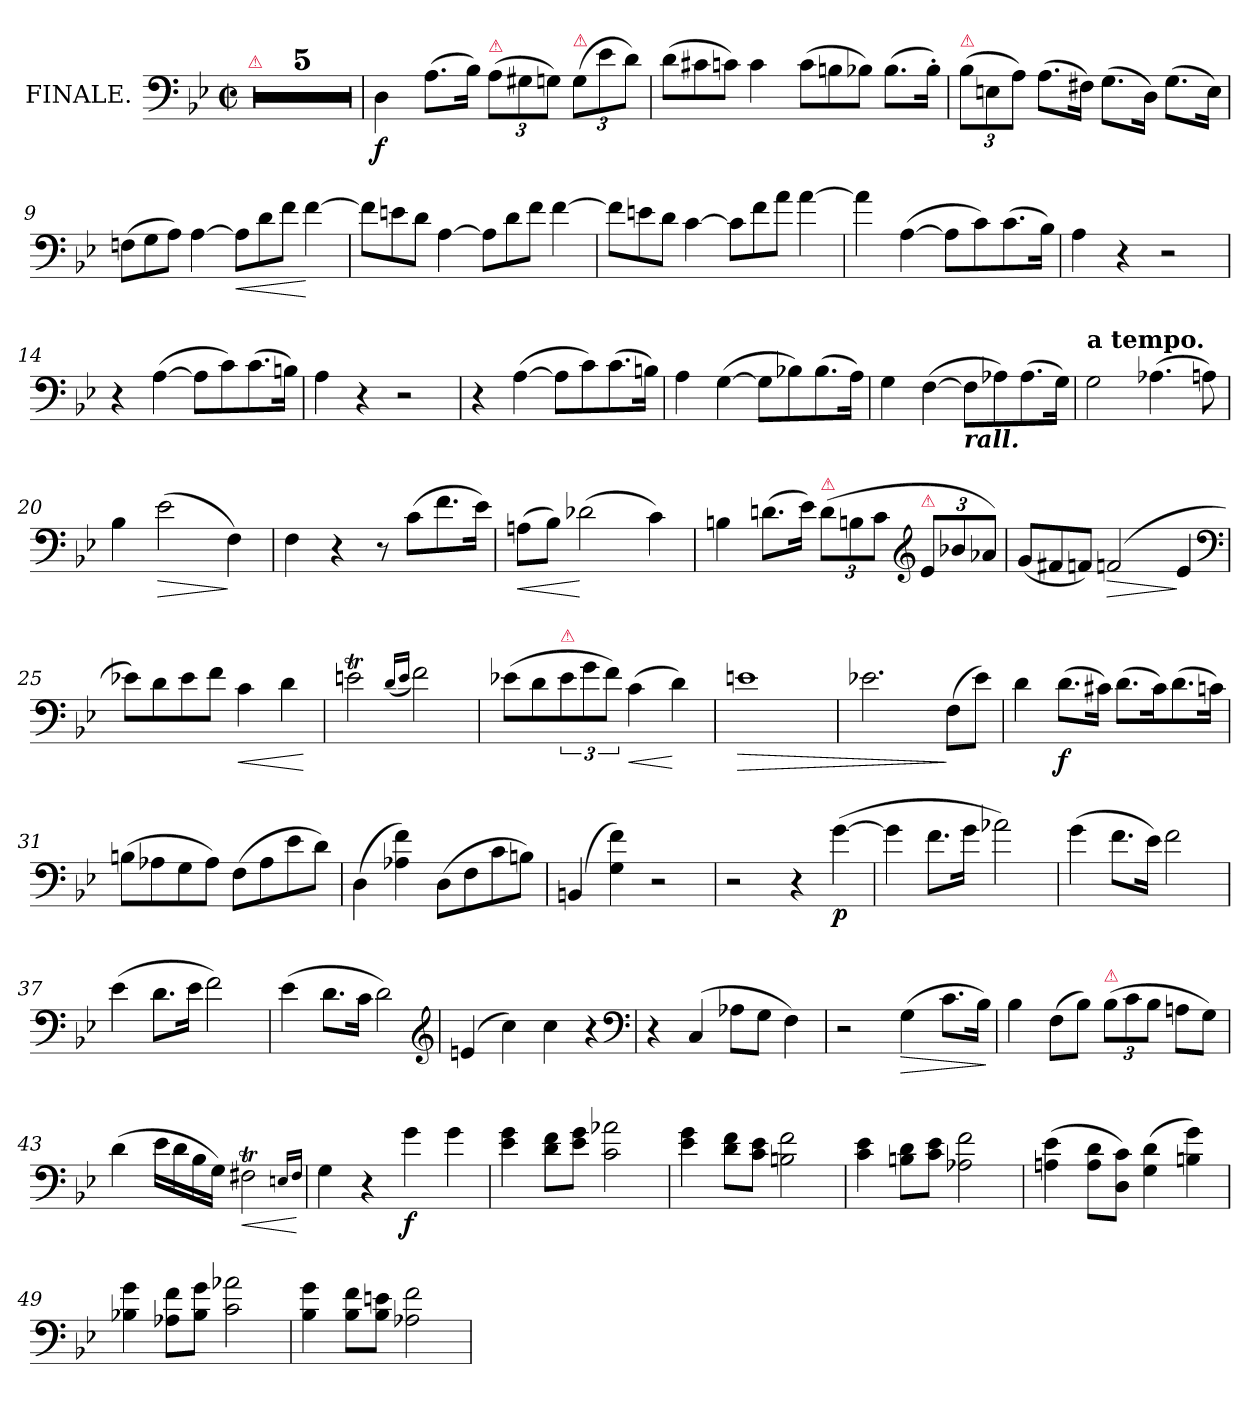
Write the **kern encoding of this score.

**kern	**dynam
*part1	*part1
*staff1	*staff1
*I"FINALE.	*
*clefF4	*
*k[b-e-]	*
!!LO:TX:omd:t=Allegro.
*M2/2	*
*met(c|)	*
=1	=1
!LO:TX:a:color=crimson:t=⚠	!
1rF	.
=2	=2
1rF	.
=3	=3
1rF	.
=4	=4
1rF	.
=5	=5
1rF	.
=6	=6
4D	f
(>8.A\L	.
16B-Jk)	.
!LO:TX:a:color=crimson:t=⚠	!
(>12A\L	.
12G#X	.
12GnJ)	.
!LO:TX:a:color=crimson:t=⚠	!
(>12G\L	.
12e-	.
12dJ)	.
=7	=7
*Xtuplet	*
(>12d\L	.
12c#X	.
12cnJ)	.
4c	.
(>12c\L	.
12Bn	.
12B-XJ)	.
(>8.B-L	.
16B-'>\Jk)	.
=8	=8
*tuplet	*
!LO:TX:a:color=crimson:t=⚠	!
(>12B-\L	.
12En	.
12AJ)	.
(>8.A\L	.
16F#XJk)	.
(>8.G\L	.
16DJk)	.
(>8.G\L	.
16EJk)	.
=9	=9
*Xtuplet	*
(>12Fn\L	.
12G	.
12AJ)	.
[4A	.
!	!LO:HP:b
12A\L]	<
12d	.
12fJ	.
[4f	[
=10	=10
12f\L]	.
12en	.
12dJ	.
[4A	.
12A\L]	.
12d	.
12fJ	.
[4f	.
=11	=11
12f\L]	.
12en	.
12dJ	.
[4c	.
12c\L]	.
12f	.
12aJ	.
[4a	.
=12	=12
4a]	.
(>[4A	.
8A\L]	.
8c)	.
(>8.c	.
16B-Jk)	.
=13	=13
4A	.
4r	.
2r	.
=14	=14
4r	.
(>[4A	.
8A\L]	.
8c)	.
(>8.c	.
16BnJk)	.
=15	=15
4A	.
4r	.
2r	.
=16	=16
4r	.
(>[4A	.
8A\L]	.
8c)	.
(>8.c	.
16BnJk)	.
=17	=17
4A	.
(>[4G	.
8G\L]	.
8B-X)	.
(>8.B-	.
16AJk)	.
=18	=18
4G	.
(>[4F	.
!LO:TX:b:Bi:t=rall.	!
8F\L]	.
8A-X)	.
(>8.A-	.
16GJk)	.
=19	=19
!LO:TX:a:B:t=a tempo.	!
2G	.
(>4.A-X	.
8An)	.
=20	=20
4B-	.
!	!LO:HP:b
(>2e-	>
4F)	]
=21	=21
4F	.
4r	.
8r	.
(>8c\L	.
8.f	.
16e-Jk)	.
=22	=22
!	!LO:HP:b
(>8An\L	<
8B-J)	.
(>2d-X	[
4c)	.
=23	=23
4Bn	.
(>8.dn\L	.
16e-Jk)	.
*tuplet	*
!LO:TX:a:color=crimson:t=⚠	!
(>12d\L	.
12Bn	.
12cJ	.
*clefG2	*
!LO:TX:a:color=crimson:t=⚠	!
12e-L	.
12b-X	.
12a-XJ)	.
=24	=24
*Xtuplet	*
(<12gL	.
12f#X	.
12fnJ)	.
!	!LO:HP:b
(>2fn	>
4e-	]
*clefF4	*
=25	=25
8e-X\L)	.
8d	.
8e-	.
8fJ	.
!	!LO:HP:b
4c	<
4d	.
.	[
=26	=26
2ent	.
(<16qqd/LL	.
16qqe/JJ	.
2f)	.
=27	=27
(>8e-X\L	.
8d	.
*tuplet	*
!LO:TX:a:color=crimson:t=⚠	!
12e-	.
12g	.
12fJ)	.
!	!LO:HP:b
(>4c	<
4d)	[
=28	=28
!	!LO:HP:b
1en	>
=29	=29
2.e-X	.
(>8F\L	]
8e-J)	.
=30	=30
4d	.
(>8.d\L	f
16c#XJk)	.
(>8.d\L	.
16c#K)	.
(>8.d	.
16cnJk)	.
=31	=31
(>8Bn\L	.
8A-X	.
8G	.
8A-J)	.
(>8F\L	.
8A-	.
8e-	.
8dJ)	.
=32	=32
(>4D	.
4A-X 4f)	.
(>8D\L	.
8F	.
8c	.
8BnJ)	.
=33	=33
(>4BBn	.
4G 4f)	.
2r	.
=34	=34
2r	.
4r	.
(>[4g	p
=35	=35
4g]	.
8.f\L	.
16gJk	.
2a-X)	.
=36	=36
(>4g	.
8.f\L	.
16e-Jk)	.
2f	.
=37	=37
(>4e-	.
8.d\L	.
16e-Jk	.
2f)	.
=38	=38
(>4e-	.
8.d\L	.
16cJk	.
2d)	.
*clefG2	*
=39	=39
(>4en	.
4cc)	.
4cc	.
4r	.
*clefF4	*
=40	=40
4r	.
(>4C	.
8A-X\L	.
8GJ	.
4F)	.
=41	=41
2r	.
!	!LO:HP:b
(>4G	>
8.c\L	.
16B-Jk)	.
.	]
=42	=42
4B-	.
(>8F\L	.
8B-J)	.
!LO:TX:a:color=crimson:t=⚠	!
(>12B-\L	.
12c	.
12B-J	.
8An\L	.
8GJ)	.
=43	=43
(>4d	.
16e-\LL	.
16d	.
16B-	.
16GJJ)	.
!	!LO:HP:b
2F#Xt	<
16qqEn/LL	.
16qqF#/JJ	.
.	[
=44	=44
4G	.
4r	.
4g	f
4g	.
=45	=45
4e- 4g	.
8d\ 8f\L	.
8e- 8gJ	.
2c 2a-X	.
=46	=46
4e- 4g	.
8d\ 8f\L	.
8c 8e-J	.
2Bn 2f	.
=47	=47
4c 4e-	.
8Bn\ 8d\L	.
8c 8e-J	.
2A-X 2f	.
=48	=48
(>4An 4e-	.
8A\ 8d\L	.
8D 8cJ)	.
(>4G 4d	.
4Bn 4g)	.
=49	=49
4B-X 4g	.
8A-X\ 8f\L	.
8B- 8gJ	.
2c 2a-X	.
=50	=50
4B- 4g	.
8B-\ 8f\L	.
8B- 8enJ	.
2A-X 2f	.
=	=
*-	*-
